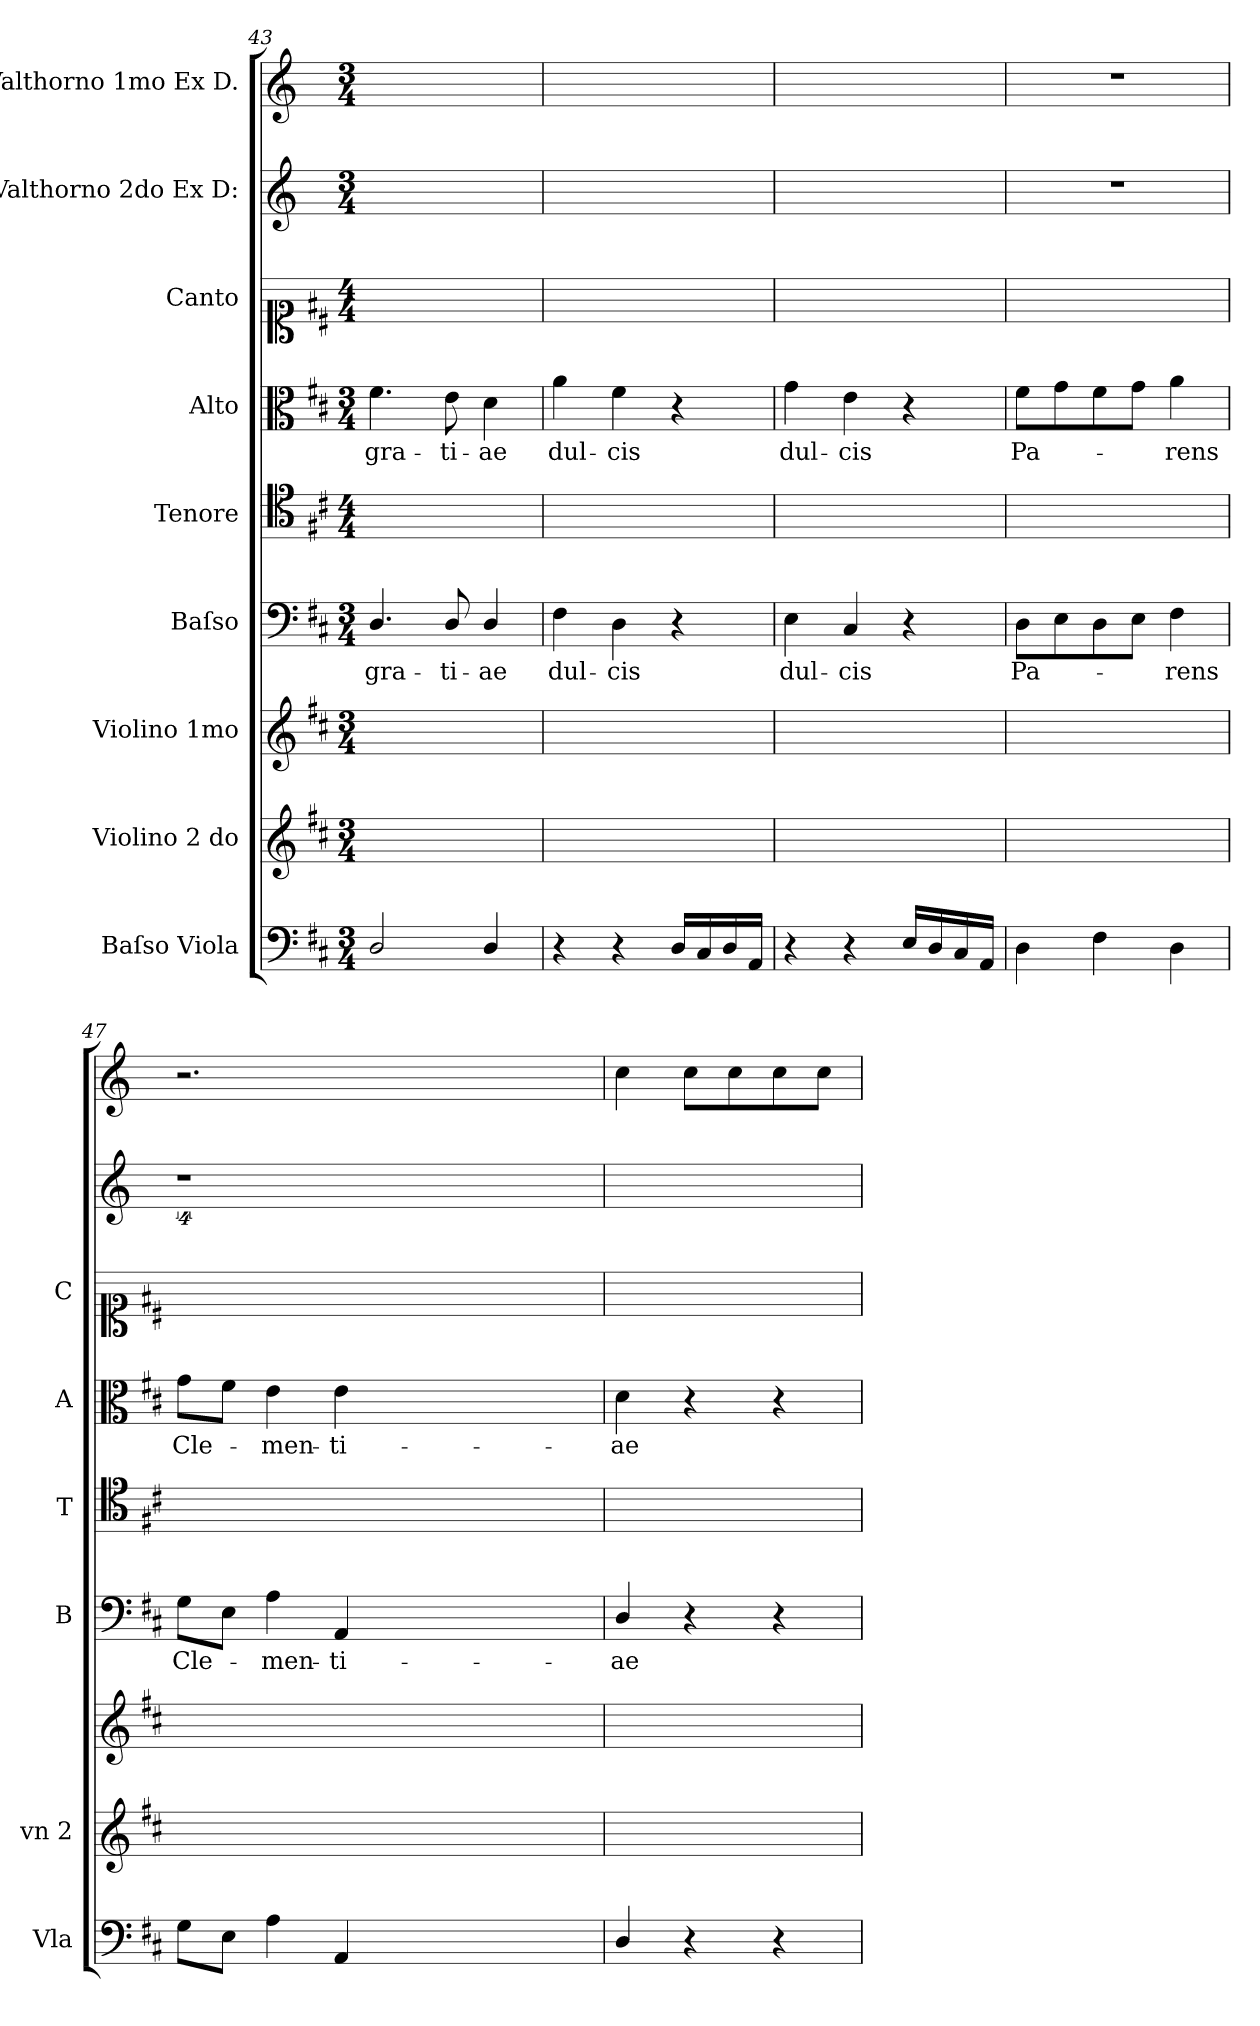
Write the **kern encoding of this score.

**kern	**kern	**kern	**kern	**text	**kern	**kern	**text	**kern	**kern	**kern
*part9	*part8	*part7	*part6	*part6	*part5	*part4	*part4	*part3	*part2	*part1
*staff9	*staff8	*staff7	*staff6	*staff6	*staff5	*staff4	*staff4	*staff3	*staff2	*staff1
*I"Baſso Viola	*I"Violino 2 do	*I"Violino 1mo	*I"Baſso	*	*I"Tenore	*I"Alto	*	*I"Canto	*I"Valthorno 2do Ex D:	*I"Valthorno 1mo Ex D.
*I'Vla	*I'vn 2	*	*I'B	*	*I'T	*I'A	*	*I'C	*	*
*clefF4	*clefG2	*clefG2	*clefF4	*	*clefC4	*clefC3	*	*clefC1	*clefG2	*clefG2
*	*	*	*	*	*	*	*	*	*ITrd6c10	*ITrd6c10
*k[f#c#]	*k[f#c#]	*k[f#c#]	*k[f#c#]	*	*k[f#c#]	*k[f#c#]	*	*k[f#c#]	*k[f#c#]	*k[f#c#]
*M3/4	*M3/4	*M3/4	*M3/4	*	*M4/4	*M3/4	*	*M4/4	*M3/4	*M3/4
=43	=43	=43	=43	=43	=43	=43	=43	=43	=43	=43
2D/	2.ryy	2.ryy	4.D/	gra-	2.ryy	4.f#\	gra-	2.ryy	2.ryy	2.ryy
.	.	.	8D/	-ti-	.	8e\	-ti-	.	.	.
4D/	.	.	4D/	-ae	.	4d\	-ae	.	.	.
=44	=44	=44	=44	=44	=44	=44	=44	=44	=44	=44
4r	2.ryy	2.ryy	4F#\	dul-	2.ryy	4a\	dul-	2.ryy	2.ryy	2.ryy
4r	.	.	4D\	-cis	.	4f#\	-cis	.	.	.
16D/LL	.	.	4r	.	.	4r	.	.	.	.
16C#/	.	.	.	.	.	.	.	.	.	.
16D/	.	.	.	.	.	.	.	.	.	.
16AA/JJ	.	.	.	.	.	.	.	.	.	.
=45	=45	=45	=45	=45	=45	=45	=45	=45	=45	=45
!	!	!	!	!LO:LY:i	!	!	!	!	!	!
4r	2.ryy	2.ryy	4E\	dul-	2.ryy	4g\	dul-	2.ryy	2.ryy	2.ryy
!	!	!	!	!LO:LY:i	!	!	!	!	!	!
4r	.	.	4C#/	-cis	.	4e\	-cis	.	.	.
16E/LL	.	.	4r	.	.	4r	.	.	.	.
16D/	.	.	.	.	.	.	.	.	.	.
16C#/	.	.	.	.	.	.	.	.	.	.
16AA/JJ	.	.	.	.	.	.	.	.	.	.
=46	=46	=46	=46	=46	=46	=46	=46	=46	=46	=46
4D\	2.ryy	2.ryy	8D\L	Pa-	2.ryy	8f#\L	Pa-	2.ryy	2.r	2.r
.	.	.	8E\	.	.	8g\	.	.	.	.
4F#\	.	.	8D\	.	.	8f#\	.	.	.	.
.	.	.	8E\J	.	.	8g\J	.	.	.	.
4D\	.	.	4F#\	-rens	.	4a\	-rens	.	.	.
=47	=47	=47	=47	=47	=47	=47	=47	=47	=47	=47
8G\L	2.ryy	2.ryy	8G\L	Cle-	2.ryy	8g\L	Cle-	2.ryy	4%9r	2.r
8E\J	.	.	8E\J	.	.	8f#\J	.	.	.	.
4A\	.	.	4A\	-men-	.	4e\	-men-	.	.	.
4AA/	.	.	4AA/	-ti-	.	4e\	-ti-	.	.	.
1.ryy	1.ryy	1.ryy	1.ryy	.	1.ryy	1.ryy	.	1.ryy	.	1.ryy
=48	=48	=48	=48	=48	=48	=48	=48	=48	=48	=48
4D/	2.ryy	2.ryy	4D/	-ae	2.ryy	4d\	-ae	2.ryy	2.ryy	4d\
4r	.	.	4r	.	.	4r	.	.	.	8d\L
.	.	.	.	.	.	.	.	.	.	8d\
4r	.	.	4r	.	.	4r	.	.	.	8d\
.	.	.	.	.	.	.	.	.	.	8d\J
=	=	=	=	=	=	=	=	=	=	=
*-	*-	*-	*-	*-	*-	*-	*-	*-	*-	*-
